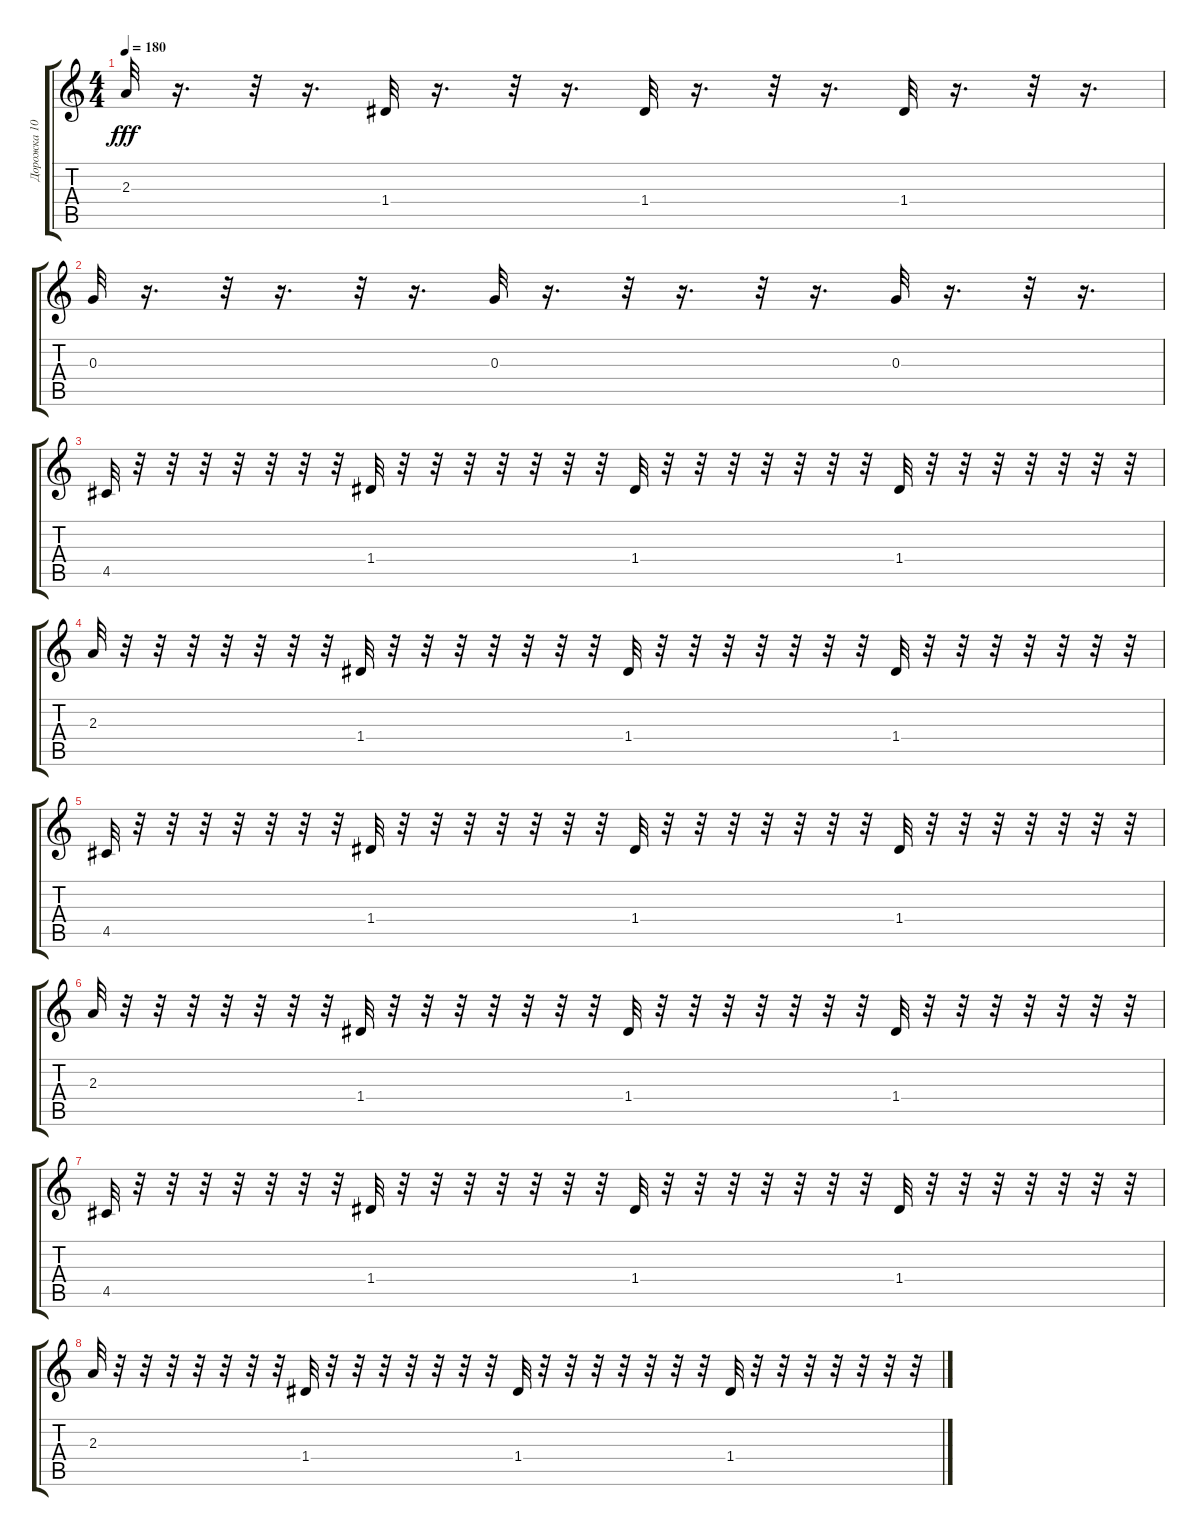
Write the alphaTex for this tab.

\track ("Дорожка 10" "Дорожка 10") {instrument acousticguitarnylon}
\staff {score tabs}
\tuning (E4 B3 G3 D3 A2 E2) {hide}
\ts (4 4)
\tempo 180
\clef g2
\ks c
2.3.32{dy fff} r.16{d} r.32 r.16{d} 1.4.32 r.16{d} r.32 r.16{d} 1.4.32 r.16{d} r.32 r.16{d} 1.4.32 r.16{d} r.32 r.16{d} |
0.3.32 r.16{d} r.32 r.16{d} r.32 r.16{d} 0.3.32 r.16{d} r.32 r.16{d} r.32 r.16{d} 0.3.32 r.16{d} r.32 r.16{d} |
4.5.32 r.32 r.32 r.32 r.32 r.32 r.32 r.32 1.4.32 r.32 r.32 r.32 r.32 r.32 r.32 r.32 1.4.32 r.32 r.32 r.32 r.32 r.32 r.32 r.32 1.4.32 r.32 r.32 r.32 r.32 r.32 r.32 r.32 |
2.3.32 r.32 r.32 r.32 r.32 r.32 r.32 r.32 1.4.32 r.32 r.32 r.32 r.32 r.32 r.32 r.32 1.4.32 r.32 r.32 r.32 r.32 r.32 r.32 r.32 1.4.32 r.32 r.32 r.32 r.32 r.32 r.32 r.32 |
4.5.32 r.32 r.32 r.32 r.32 r.32 r.32 r.32 1.4.32 r.32 r.32 r.32 r.32 r.32 r.32 r.32 1.4.32 r.32 r.32 r.32 r.32 r.32 r.32 r.32 1.4.32 r.32 r.32 r.32 r.32 r.32 r.32 r.32 |
2.3.32 r.32 r.32 r.32 r.32 r.32 r.32 r.32 1.4.32 r.32 r.32 r.32 r.32 r.32 r.32 r.32 1.4.32 r.32 r.32 r.32 r.32 r.32 r.32 r.32 1.4.32 r.32 r.32 r.32 r.32 r.32 r.32 r.32 |
4.5.32 r.32 r.32 r.32 r.32 r.32 r.32 r.32 1.4.32 r.32 r.32 r.32 r.32 r.32 r.32 r.32 1.4.32 r.32 r.32 r.32 r.32 r.32 r.32 r.32 1.4.32 r.32 r.32 r.32 r.32 r.32 r.32 r.32 |
2.3.32 r.32 r.32 r.32 r.32 r.32 r.32 r.32 1.4.32 r.32 r.32 r.32 r.32 r.32 r.32 r.32 1.4.32 r.32 r.32 r.32 r.32 r.32 r.32 r.32 1.4.32 r.32 r.32 r.32 r.32 r.32 r.32 r.32
